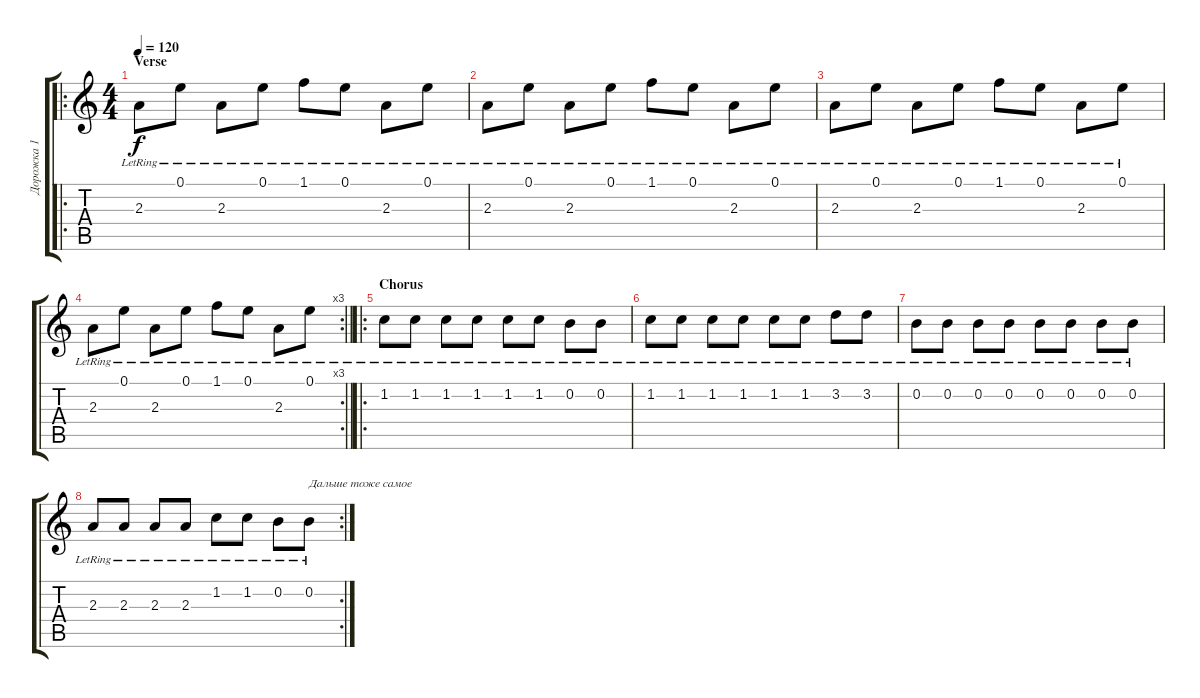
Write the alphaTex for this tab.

\track ("Дорожка 1" "Дорожка 1") {instrument acousticguitarsteel}
\staff {score tabs}
\tuning (E4 B3 G3 D3 A2 D2) {hide}
\ro
\ts (4 4)
\section ("" "Verse")
\tempo 120
\clef g2
\ks c
2.3{lr}.8{dy f} 0.1{lr}.8 2.3{lr}.8 0.1{lr}.8 1.1{lr}.8 0.1{lr}.8 2.3{lr}.8 0.1{lr}.8 |
2.3{lr}.8 0.1{lr}.8 2.3{lr}.8 0.1{lr}.8 1.1{lr}.8 0.1{lr}.8 2.3{lr}.8 0.1{lr}.8 |
2.3{lr}.8 0.1{lr}.8 2.3{lr}.8 0.1{lr}.8 1.1{lr}.8 0.1{lr}.8 2.3{lr}.8 0.1{lr}.8 |
\rc 3
\barLineRight lightlight
2.3{lr}.8 0.1{lr}.8 2.3{lr}.8 0.1{lr}.8 1.1{lr}.8 0.1{lr}.8 2.3{lr}.8 0.1{lr}.8 |
\ro
\section ("" "Chorus")
1.2{lr}.8 1.2{lr}.8 1.2{lr}.8 1.2{lr}.8 1.2{lr}.8 1.2{lr}.8 0.2{lr}.8 0.2{lr}.8 |
1.2{lr}.8 1.2{lr}.8 1.2{lr}.8 1.2{lr}.8 1.2{lr}.8 1.2{lr}.8 3.2{lr}.8 3.2{lr}.8 |
0.2{lr}.8 0.2{lr}.8 0.2{lr}.8 0.2{lr}.8 0.2{lr}.8 0.2{lr}.8 0.2{lr}.8 0.2{lr}.8 |
\rc 2
2.3{lr}.8 2.3{lr}.8 2.3{lr}.8 2.3{lr}.8 1.2{lr}.8 1.2{lr}.8 0.2{lr}.8 0.2{lr}.8{txt "Дальше тоже самое"}
